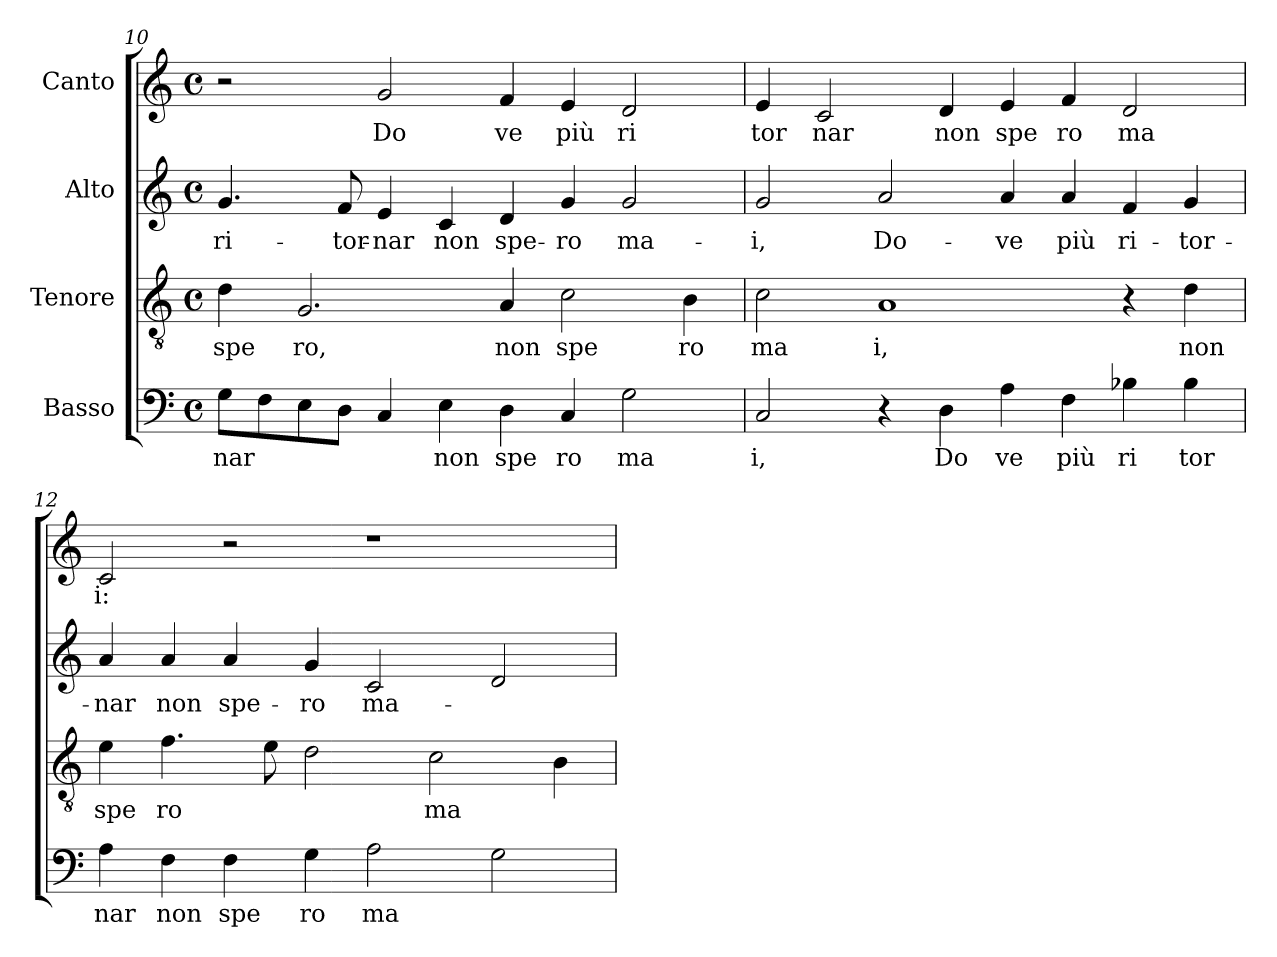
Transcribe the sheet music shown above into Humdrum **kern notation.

**kern	**text	**kern	**text	**kern	**text	**kern	**text
*part4	*part4	*part3	*part3	*part2	*part2	*part1	*part1
*staff4	*staff4	*staff3	*staff3	*staff2	*staff2	*staff1	*staff1
*I"Basso	*	*I"Tenore	*	*I"Alto	*	*I"Canto	*
!!LO:PB:g=z
*clefF4	*	*clefGv2	*	*clefG2	*	*clefG2	*
*M4/4	*	*M4/4	*	*M4/4	*	*M4/4	*
*met(c)	*	*met(c)	*	*met(c)	*	*met(c)	*
=10	=10	=10	=10	=10	=10	=10	=10
!	!LO:LY:b	!	!LO:LY:b:cj	!	!LO:LY:b:cj	!	!
8G\L	nar	4d\	spe	4.g/	ri-	2r	.
8F\	.	.	.	.	.	.	.
!	!	!	!LO:LY:b:cj	!	!	!	!
8E\	.	2.G/	ro,	.	.	.	.
!	!	!	!	!	!LO:LY:b:cj	!	!
8D\J	.	.	.	8f/	-tor-	.	.
!	!	!	!	!	!LO:LY:b:cj	!	!LO:LY:b:cj
4C/	.	.	.	4e/	-nar	2g/	Do
!	!LO:LY:b:cj	!	!	!	!LO:LY:b:cj	!	!
4E\	non	.	.	4c/	non	.	.
!	!LO:LY:b:cj	!	!LO:LY:b:cj	!	!LO:LY:b:cj	!	!LO:LY:b:cj
4D\	spe	4A/	non	4d/	spe-	4f/	ve
!	!LO:LY:b:cj	!	!LO:LY:b:cj	!	!LO:LY:b:cj	!	!LO:LY:b:cj
4C/	ro	2c\	spe	4g/	-ro	4e/	più
!	!LO:LY:b:cj	!	!	!	!LO:LY:b:cj	!	!LO:LY:b:cj
2G\	ma	.	.	2g/	ma-	2d/	ri
!	!	!	!LO:LY:b:cj	!	!	!	!
.	.	4B\	ro	.	.	.	.
=11	=11	=11	=11	=11	=11	=11	=11
!	!LO:LY:b:cj	!	!LO:LY:b:cj	!	!LO:LY:b:cj	!	!LO:LY:b:cj
2C/	i,	2c\	ma	2g/	-i,	4e/	tor
!	!	!	!	!	!	!	!LO:LY:b:cj
.	.	.	.	.	.	2c/	nar
!	!	!	!LO:LY:b:cj	!	!LO:LY:b:cj	!	!
4r	.	1A	i,	2a/	Do-	.	.
!	!LO:LY:b:cj	!	!	!	!	!	!LO:LY:b:cj
4D\	Do	.	.	.	.	4d/	non
!	!LO:LY:b:cj	!	!	!	!LO:LY:b:cj	!	!LO:LY:b:cj
4A\	ve	.	.	4a/	-ve	4e/	spe
!	!LO:LY:b:cj	!	!	!	!LO:LY:b:cj	!	!LO:LY:b:cj
4F\	più	.	.	4a/	più	4f/	ro
!	!LO:LY:b:cj	!	!	!	!LO:LY:b:cj	!	!LO:LY:b:cj
4B-\	ri	4r	.	4f/	ri-	2d/	ma
!	!LO:LY:b:cj	!	!LO:LY:b:cj	!	!LO:LY:b:cj	!	!
4B-\	tor	4d\	non	4g/	-tor-	.	.
=12	=12	=12	=12	=12	=12	=12	=12
!	!LO:LY:b:cj	!	!LO:LY:b:cj	!	!LO:LY:b:cj	!	!LO:LY:b:cj
4A\	nar	4e\	spe	4a/	-nar	2c/	i:
!	!LO:LY:b:cj	!	!LO:LY:b:cj	!	!LO:LY:b:cj	!	!
4F\	non	4.f\	ro	4a/	non	.	.
!	!LO:LY:b:cj	!	!	!	!LO:LY:b:cj	!	!
4F\	spe	.	.	4a/	spe-	2r	.
.	.	8e\	.	.	.	.	.
!	!LO:LY:b:cj	!	!	!	!LO:LY:b:cj	!	!
4G\	ro	2d\	.	4g/	-ro	.	.
!	!LO:LY:b	!	!	!	!LO:LY:b	!	!
2A\	ma	.	.	2c/	ma-	1r	.
!	!	!	!LO:LY:b	!	!	!	!
.	.	2c\	ma	.	.	.	.
2G\	.	.	.	2d/	.	.	.
.	.	4B\	.	.	.	.	.
=	=	=	=	=	=	=	=
*-	*-	*-	*-	*-	*-	*-	*-
